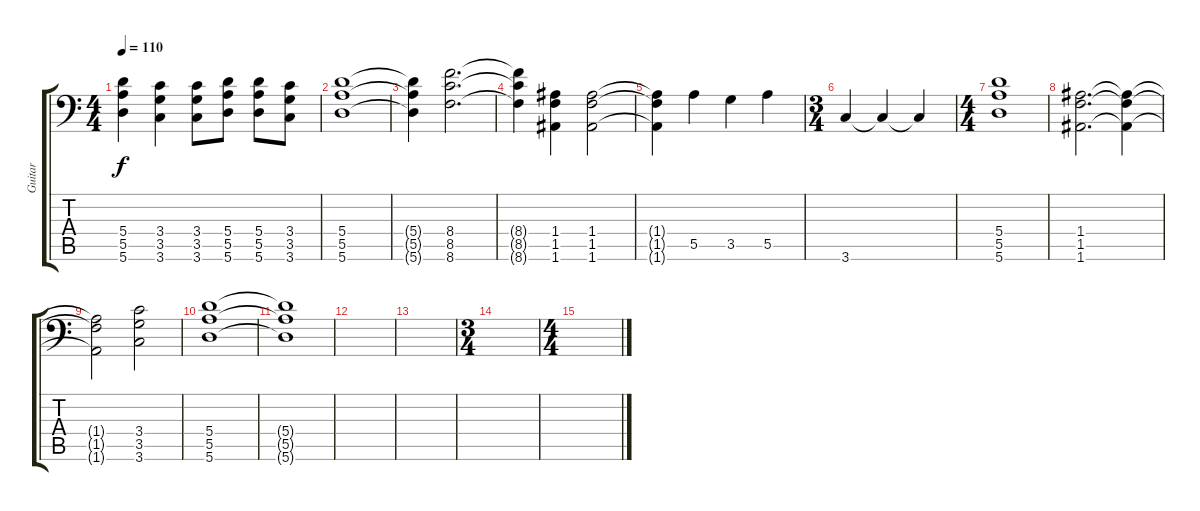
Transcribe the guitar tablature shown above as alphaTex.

\track ("Guitar" "Guitar") {instrument distortionguitar}
\staff {score tabs}
\tuning (B3 Gb3 D3 A2 E2 A1) {hide}
\ts (4 4)
\tempo 110
\clef f4
\ks c
(5.4{t} 5.5{t} 5.6{t}).4{dy f} (3.4 3.5 3.6).4 (3.4 3.5 3.6).8 (5.4 5.5 5.6).8 (5.4 5.5 5.6).8 (3.4 3.5 3.6).8 |
(5.4 5.5 5.6).1 |
(5.4{t} 5.5{t} 5.6{t}).4 (8.4 8.5 8.6).2{d} |
(8.4{t} 8.5{t} 8.6{t}).4 (1.4 1.5 1.6).4 (1.4 1.5 1.6).2 |
(1.4{t} 1.5{t} 1.6{t}).4 5.5.4 3.5.4 5.5.4 |
\ts (3 4)
3.6.4 3.6{t}.4 3.6{t}.4 |
\ts (4 4)
(5.4 5.5 5.6).1 |
(1.4 1.5 1.6).2{d} (1.4{t} 1.5{t} 1.6{t}).4 |
(1.4{t} 1.5{t} 1.6{t}).2 (3.4 3.5 3.6).2 |
(5.4 5.5 5.6).1 |
(5.4{t} 5.5{t} 5.6{t}).1 |
|
|
\ts (3 4)
|
\ts (4 4)
